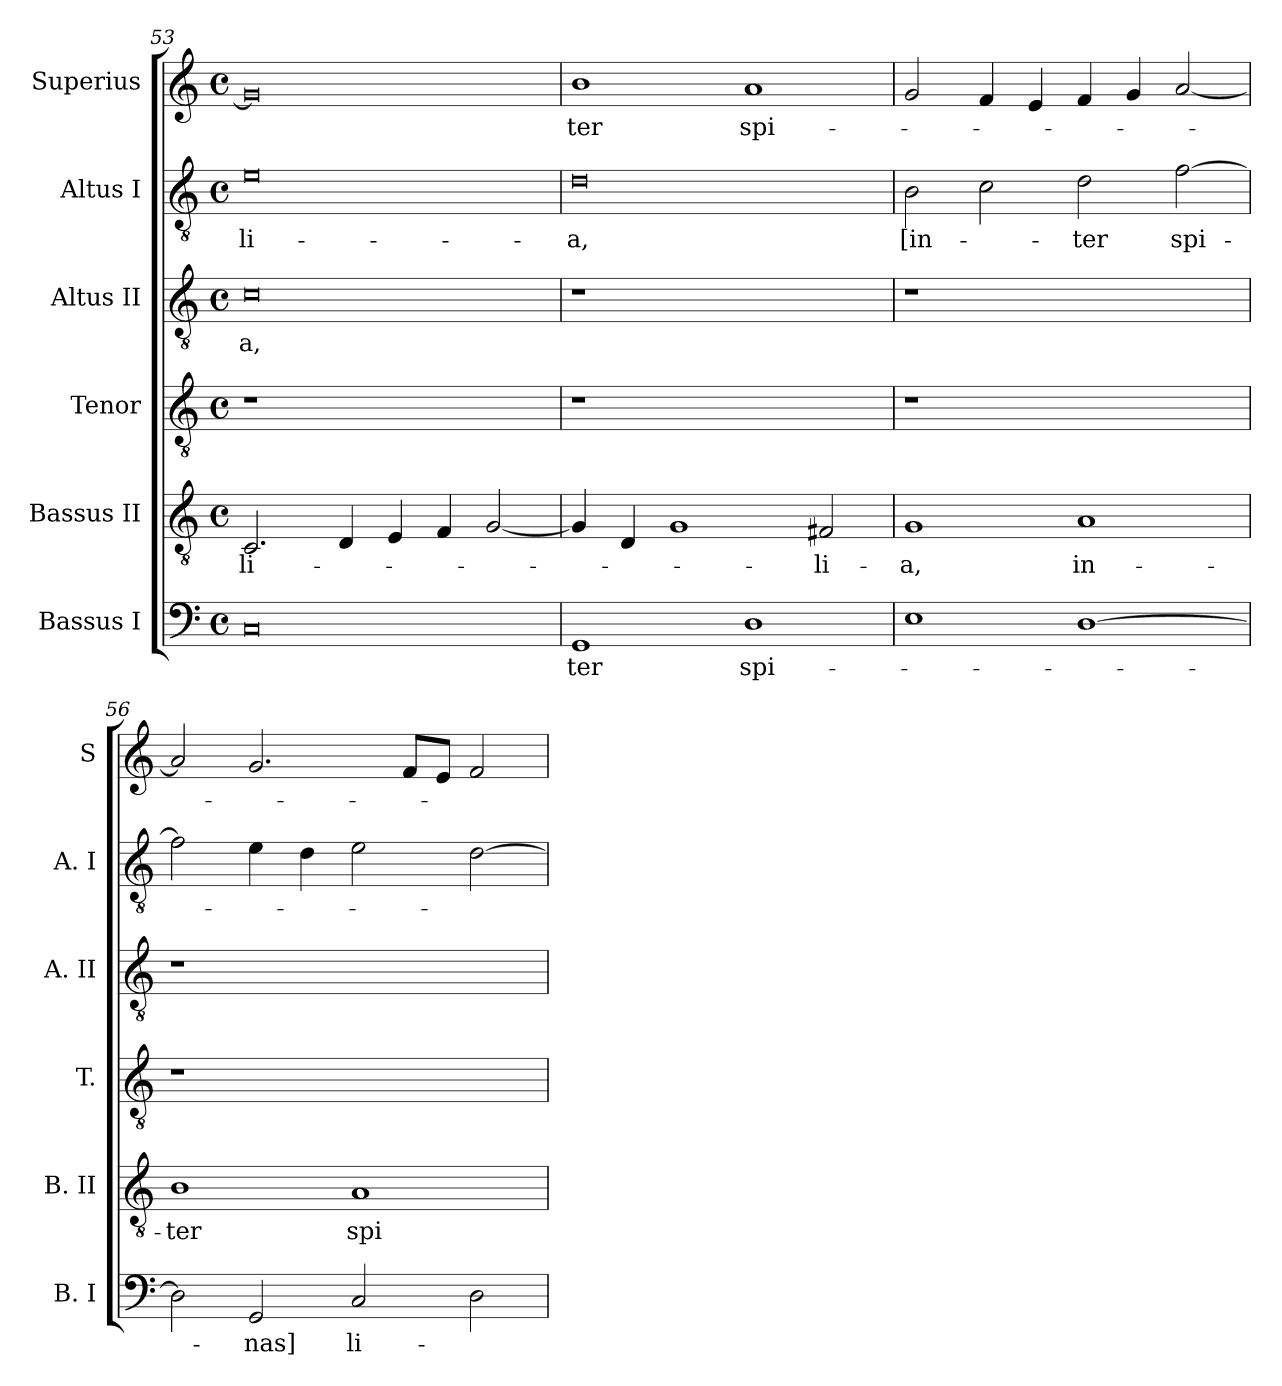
**kern	**text	**kern	**text	**kern	**kern	**text	**kern	**text	**kern	**text
*part6	*part6	*part5	*part5	*part4	*part3	*part3	*part2	*part2	*part1	*part1
*staff6	*staff6	*staff5	*staff5	*staff4	*staff3	*staff3	*staff2	*staff2	*staff1	*staff1
*I"Bassus I	*	*I"Bassus II	*	*I"Tenor	*I"Altus II	*	*I"Altus I	*	*I"Superius	*
*I'B. I	*	*I'B. II	*	*I'T.	*I'A. II	*	*I'A. I	*	*I'S	*
*clefF4	*	*clefGv2	*	*clefGv2	*clefGv2	*	*clefGv2	*	*clefG2	*
*	*	*ITrd7c12	*	*ITrd7c12	*ITrd7c12	*	*ITrd7c12	*	*	*
*k[]	*	*k[]	*	*k[]	*k[]	*	*k[]	*	*k[]	*
*C:	*	*C:	*	*C:	*C:	*	*C:	*	*C:	*
*M4/4	*	*M4/4	*	*M4/4	*M4/4	*	*M4/4	*	*M4/4	*
*met(c)	*	*met(c)	*	*met(c)	*met(c)	*	*met(c)	*	*met(c)	*
=53	=53	=53	=53	=53	=53	=53	=53	=53	=53	=53
!	!	!	!LO:LY:b:color=#000000	!LO:N:vis=1	!	!	!	!	!	!
!	!	!	!	!	!	!LO:LY:b:color=#000000	!	!	!	!
!	!	!	!	!	!	!	!	!LO:LY:b:color=#000000	!	!
0Ci	.	2.CCi/	li-	1r	0Ci	-a,	0Ei	-li-	0gi]	.
.	.	4DDi/	.	.	.	.	.	.	.	.
.	.	4EEi/	.	1ryy	.	.	.	.	.	.
.	.	4FFi/	.	.	.	.	.	.	.	.
.	.	[<2GGi/	.	.	.	.	.	.	.	.
=54	=54	=54	=54	=54	=54	=54	=54	=54	=54	=54
!	!LO:LY:b:color=#000000	!	!	!LO:N:vis=1	!LO:N:vis=1	!	!	!	!	!
!	!	!	!	!	!	!	!	!LO:LY:b:color=#000000	!	!
!	!	!	!	!	!	!	!	!	!	!LO:LY:b:color=#000000
1GGi	-ter	4GGi/]	.	1r	1r	.	0Di	-a,	1bi	-ter
.	.	4DDi/	.	.	.	.	.	.	.	.
.	.	1GGi	.	.	.	.	.	.	.	.
!	!LO:LY:b:color=#000000	!	!	!	!	!	!	!	!	!
!	!	!	!	!	!	!	!	!	!	!LO:LY:b:color=#000000
1Di	spi-	.	.	1ryy	1ryy	.	.	.	1ai	spi-
!	!	!	!LO:LY:b:color=#000000	!	!	!	!	!	!	!
.	.	2FF#Xi/	-li-	.	.	.	.	.	.	.
!!LO:LB:g=z
=55	=55	=55	=55	=55	=55	=55	=55	=55	=55	=55
!	!	!	!LO:LY:b:color=#000000	!LO:N:vis=1	!LO:N:vis=1	!	!	!	!	!
!	!	!	!	!	!	!	!	!LO:LY:b:color=#000000	!	!
1Ei	.	1GGi	-a,	1r	1r	.	2BBi\	[in-	2gi/	.
.	.	.	.	.	.	.	2Ci\	.	4fi/	.
.	.	.	.	.	.	.	.	.	4ei/	.
!	!	!	!LO:LY:b:color=#000000	!	!	!	!	!	!	!
!	!	!	!	!	!	!	!	!LO:LY:b:color=#000000	!	!
[>1Di	.	1AAi	in-	1ryy	1ryy	.	2Di\	-ter	4fi/	.
.	.	.	.	.	.	.	.	.	4gi/	.
!	!	!	!	!	!	!	!	!LO:LY:b:color=#000000	!	!
.	.	.	.	.	.	.	[>2Fi\	spi-	[<2ai/	.
=56	=56	=56	=56	=56	=56	=56	=56	=56	=56	=56
!	!	!	!LO:LY:b:color=#000000	!LO:N:vis=1	!LO:N:vis=1	!	!	!	!	!
2Di\]	.	1BBi	-ter	1r	1r	.	2Fi\]	.	2ai/]	.
!	!LO:LY:b:color=#000000	!	!	!	!	!	!	!	!	!
2GGi/	-nas]	.	.	.	.	.	4Ei\	.	2.gi/	.
.	.	.	.	.	.	.	4Di\	.	.	.
!	!LO:LY:b:color=#000000	!	!	!	!	!	!	!	!	!
!	!	!	!LO:LY:b:color=#000000	!	!	!	!	!	!	!
2Ci/	li-	1AAi	spi-	1ryy	1ryy	.	2Ei\	.	.	.
.	.	.	.	.	.	.	.	.	8fi/L	.
.	.	.	.	.	.	.	.	.	8ei/J	.
2Di\	.	.	.	.	.	.	[>2Di\	.	2fi/	.
=	=	=	=	=	=	=	=	=	=	=
*-	*-	*-	*-	*-	*-	*-	*-	*-	*-	*-
